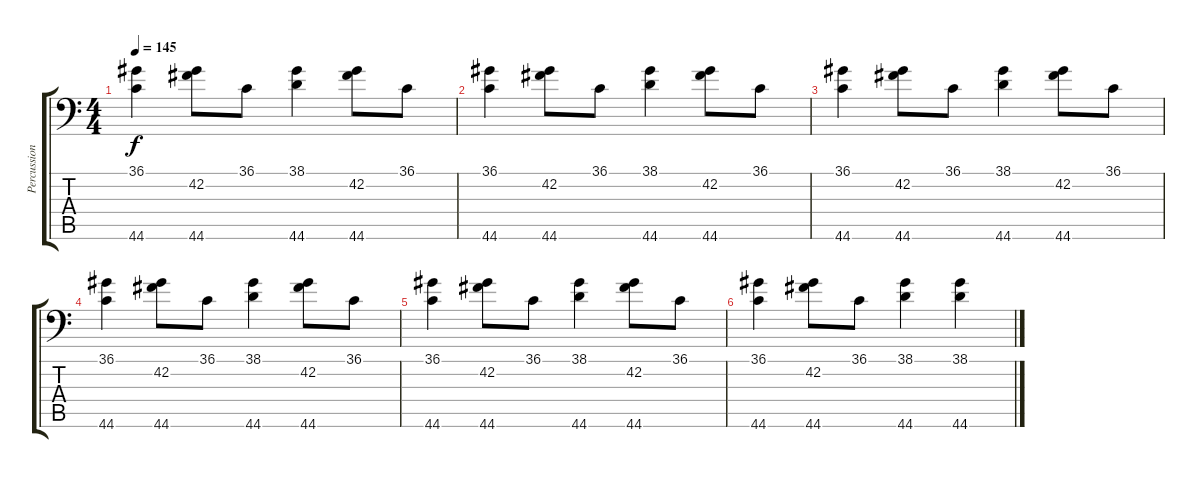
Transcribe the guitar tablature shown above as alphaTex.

\track ("Percussion" "Percussion") {instrument acousticgrandpiano}
\staff {score tabs}
\tuning (C-1 C-1 C-1 C-1 C-1 C-1) {hide}
\ts (4 4)
\tempo 145
\clef f4
\ks c
(36.1 44.6).4{dy f} (42.2 44.6).8 36.1.8 (38.1 44.6).4 (42.2 44.6).8 36.1.8 |
(36.1 44.6).4 (42.2 44.6).8 36.1.8 (38.1 44.6).4 (42.2 44.6).8 36.1.8 |
(36.1 44.6).4 (42.2 44.6).8 36.1.8 (38.1 44.6).4 (42.2 44.6).8 36.1.8 |
(36.1 44.6).4 (42.2 44.6).8 36.1.8 (38.1 44.6).4 (42.2 44.6).8 36.1.8 |
(36.1 44.6).4 (42.2 44.6).8 36.1.8 (38.1 44.6).4 (42.2 44.6).8 36.1.8 |
(36.1 44.6).4 (42.2 44.6).8 36.1.8 (38.1 44.6).4 (38.1 44.6).4
